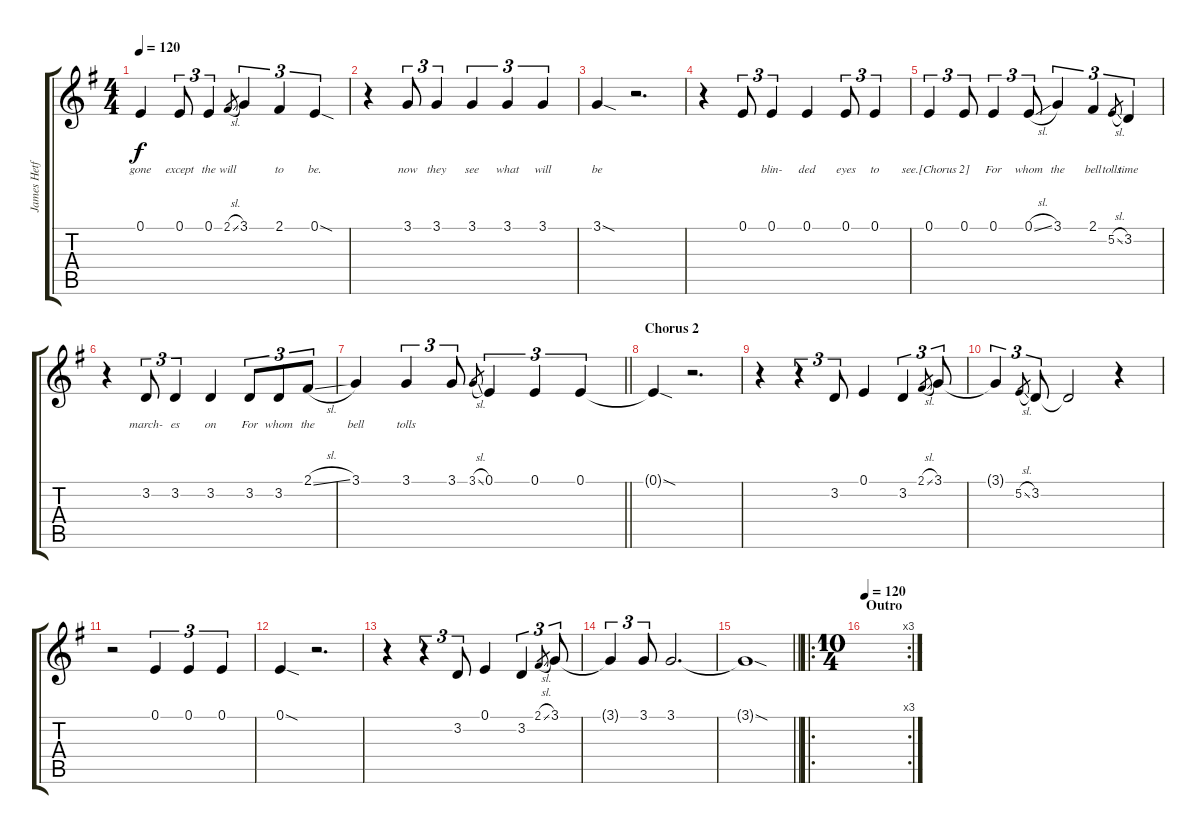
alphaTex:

\track ("James Hetfield (Vocals)" "James Hetf") {instrument lead2sawtooth}
\staff {score tabs}
\tuning (E4 B3 G3 D3 A2 E2) {hide}
\ts (4 4)
\tempo 120
\clef g2
\ks eminor
0.1.4{lyrics (0 "gone") lyrics (1 "") lyrics (2 "") lyrics (3 "") lyrics (4 "") dy f} 0.1.8{tu (3 2) lyrics (0 "except") lyrics (1 "") lyrics (2 "") lyrics (3 "") lyrics (4 "")} 0.1.4{tu (3 2) lyrics (0 "the") lyrics (1 "") lyrics (2 "") lyrics (3 "") lyrics (4 "")} 2.1{sl}.8{lyrics (0 "will") lyrics (1 "") lyrics (2 "") lyrics (3 "") lyrics (4 "") gr} 3.1.4{tu (3 2) lyrics (0 "") lyrics (1 "") lyrics (2 "") lyrics (3 "") lyrics (4 "")} 2.1.4{tu (3 2) lyrics (0 "to") lyrics (1 "") lyrics (2 "") lyrics (3 "") lyrics (4 "")} 0.1{sod}.4{tu (3 2) lyrics (0 "be.") lyrics (1 "") lyrics (2 "") lyrics (3 "") lyrics (4 "")} |
r.4 3.1.8{tu (3 2) lyrics (0 "now") lyrics (1 "") lyrics (2 "") lyrics (3 "") lyrics (4 "")} 3.1.4{tu (3 2) lyrics (0 "they") lyrics (1 "") lyrics (2 "") lyrics (3 "") lyrics (4 "")} 3.1.4{tu (3 2) lyrics (0 "see") lyrics (1 "") lyrics (2 "") lyrics (3 "") lyrics (4 "")} 3.1.4{tu (3 2) lyrics (0 "what") lyrics (1 "") lyrics (2 "") lyrics (3 "") lyrics (4 "")} 3.1.4{tu (3 2) lyrics (0 "will") lyrics (1 "") lyrics (2 "") lyrics (3 "") lyrics (4 "")} |
3.1{sod}.4{lyrics (0 "be") lyrics (1 "") lyrics (2 "") lyrics (3 "") lyrics (4 "")} r.2{d} |
r.4 0.1.8{tu (3 2) lyrics (0 "") lyrics (1 "") lyrics (2 "") lyrics (3 "") lyrics (4 "")} 0.1.4{tu (3 2) lyrics (0 "blin-") lyrics (1 "") lyrics (2 "") lyrics (3 "") lyrics (4 "")} 0.1.4{lyrics (0 "ded") lyrics (1 "") lyrics (2 "") lyrics (3 "") lyrics (4 "")} 0.1.8{tu (3 2) lyrics (0 "eyes") lyrics (1 "") lyrics (2 "") lyrics (3 "") lyrics (4 "")} 0.1.4{tu (3 2) lyrics (0 "to") lyrics (1 "") lyrics (2 "") lyrics (3 "") lyrics (4 "")} |
0.1.4{tu (3 2) lyrics (0 "see.[Chorus") lyrics (1 "") lyrics (2 "") lyrics (3 "") lyrics (4 "")} 0.1.8{tu (3 2) lyrics (0 "2]") lyrics (1 "") lyrics (2 "") lyrics (3 "") lyrics (4 "")} 0.1.4{tu (3 2) lyrics (0 "For") lyrics (1 "") lyrics (2 "") lyrics (3 "") lyrics (4 "")} 0.1{sl}.8{tu (3 2) lyrics (0 "whom") lyrics (1 "") lyrics (2 "") lyrics (3 "") lyrics (4 "")} 3.1.4{tu (3 2) lyrics (0 "the") lyrics (1 "") lyrics (2 "") lyrics (3 "") lyrics (4 "")} 2.1.4{tu (3 2) lyrics (0 "bell") lyrics (1 "") lyrics (2 "") lyrics (3 "") lyrics (4 "")} 5.2{sl}.8{lyrics (0 "tolls") lyrics (1 "") lyrics (2 "") lyrics (3 "") lyrics (4 "") gr} 3.2.4{tu (3 2) lyrics (0 "time") lyrics (1 "") lyrics (2 "") lyrics (3 "") lyrics (4 "")} |
r.4 3.2.8{tu (3 2) lyrics (0 "march-") lyrics (1 "") lyrics (2 "") lyrics (3 "") lyrics (4 "")} 3.2.4{tu (3 2) lyrics (0 "es") lyrics (1 "") lyrics (2 "") lyrics (3 "") lyrics (4 "")} 3.2.4{lyrics (0 "on") lyrics (1 "") lyrics (2 "") lyrics (3 "") lyrics (4 "")} 3.2.8{tu (3 2) lyrics (0 "For") lyrics (1 "") lyrics (2 "") lyrics (3 "") lyrics (4 "")} 3.2.8{tu (3 2) lyrics (0 "whom") lyrics (1 "") lyrics (2 "") lyrics (3 "") lyrics (4 "")} 2.1{sl}.8{tu (3 2) lyrics (0 "the") lyrics (1 "") lyrics (2 "") lyrics (3 "") lyrics (4 "")} |
\barLineRight lightlight
3.1.4{lyrics (0 "bell") lyrics (1 "") lyrics (2 "") lyrics (3 "") lyrics (4 "")} 3.1.4{tu (3 2) lyrics (0 "tolls") lyrics (1 "") lyrics (2 "") lyrics (3 "") lyrics (4 "")} 3.1.8{tu (3 2)} 3.1{sl}.8{gr} 0.1.4{tu (3 2)} 0.1.4{tu (3 2)} 0.1.4{tu (3 2)} |
\section ("" "Chorus 2")
0.1{sod t}.4 r.2{d} |
r.4 r.4{tu (3 2)} 3.2.8{tu (3 2)} 0.1.4 3.2.4{tu (3 2)} 2.1{sl}.8{gr} 3.1.8{tu (3 2)} |
3.1{t}.4{tu (3 2)} 5.2{sl}.8{gr} 3.2.8{tu (3 2)} 3.2{t}.2 r.4 |
r.2 0.1.4{tu (3 2)} 0.1.4{tu (3 2)} 0.1.4{tu (3 2)} |
0.1{sod}.4 r.2{d} |
r.4 r.4{tu (3 2)} 3.2.8{tu (3 2)} 0.1.4 3.2.4{tu (3 2)} 2.1{sl}.8{gr} 3.1.8{tu (3 2)} |
3.1{t}.4{tu (3 2)} 3.1.8{tu (3 2)} 3.1.2{d} |
\barLineRight lightlight
3.1{sod t}.1 |
\ro
\rc 3
\ts (10 4)
\section ("" "Outro")
\tempo 120
